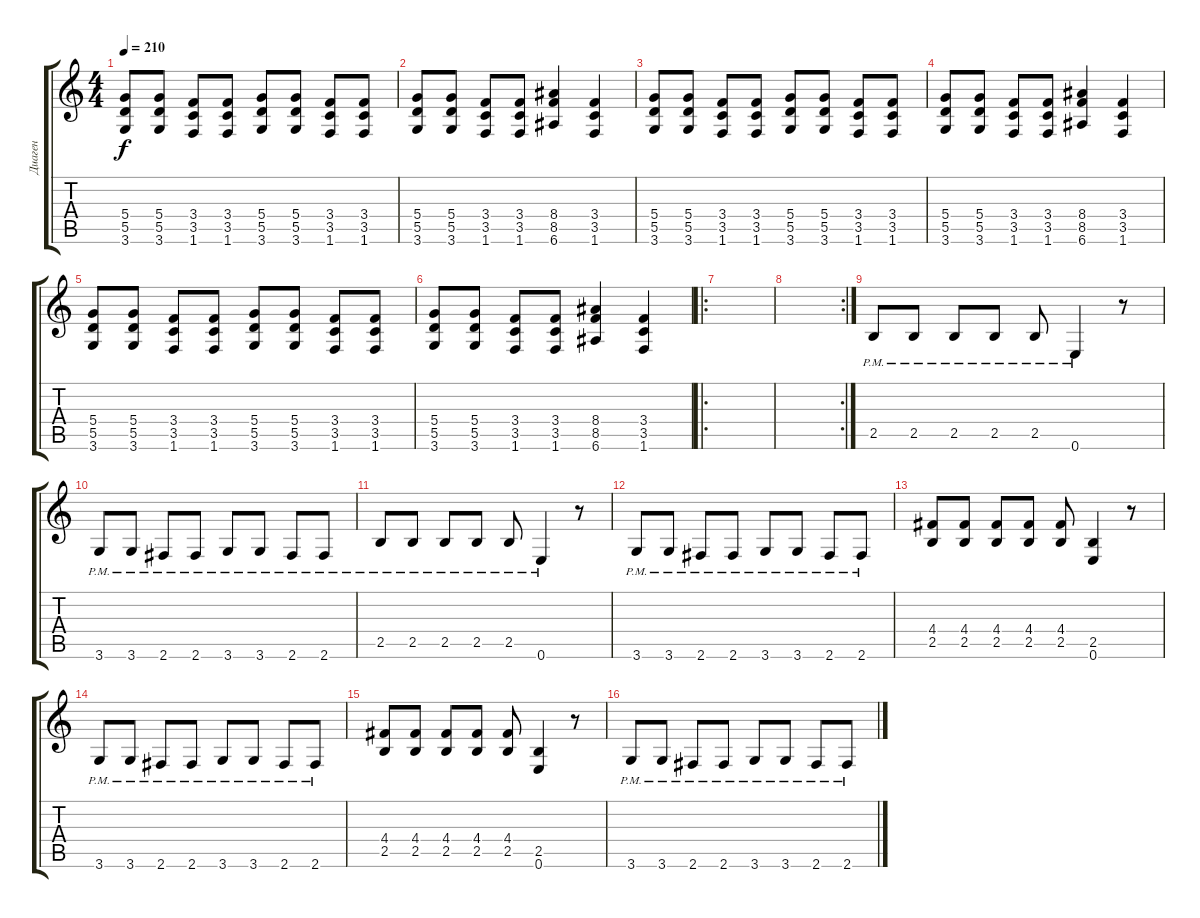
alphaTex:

\track ("Диаген" "Диаген") {instrument distortionguitar}
\staff {score tabs}
\tuning (E4 B3 G3 D3 A2 E2) {hide}
\ts (4 4)
\tempo 210
\clef g2
\ks c
(5.4 5.5 3.6).8{dy f} (5.4 5.5 3.6).8 (3.4 3.5 1.6).8 (3.4 3.5 1.6).8 (5.4 5.5 3.6).8 (5.4 5.5 3.6).8 (3.4 3.5 1.6).8 (3.4 3.5 1.6).8 |
(5.4 5.5 3.6).8 (5.4 5.5 3.6).8 (3.4 3.5 1.6).8 (3.4 3.5 1.6).8 (8.4 8.5 6.6).4 (3.4 3.5 1.6).4 |
(5.4 5.5 3.6).8 (5.4 5.5 3.6).8 (3.4 3.5 1.6).8 (3.4 3.5 1.6).8 (5.4 5.5 3.6).8 (5.4 5.5 3.6).8 (3.4 3.5 1.6).8 (3.4 3.5 1.6).8 |
(5.4 5.5 3.6).8 (5.4 5.5 3.6).8 (3.4 3.5 1.6).8 (3.4 3.5 1.6).8 (8.4 8.5 6.6).4 (3.4 3.5 1.6).4 |
(5.4 5.5 3.6).8 (5.4 5.5 3.6).8 (3.4 3.5 1.6).8 (3.4 3.5 1.6).8 (5.4 5.5 3.6).8 (5.4 5.5 3.6).8 (3.4 3.5 1.6).8 (3.4 3.5 1.6).8 |
(5.4 5.5 3.6).8 (5.4 5.5 3.6).8 (3.4 3.5 1.6).8 (3.4 3.5 1.6).8 (8.4 8.5 6.6).4 (3.4 3.5 1.6).4 |
\ro
|
\rc 2
|
2.5{pm}.8 2.5{pm}.8 2.5{pm}.8 2.5{pm}.8 2.5{pm}.8 0.6{pm}.4 r.8 |
3.6{pm}.8 3.6{pm}.8 2.6{pm}.8 2.6{pm}.8 3.6{pm}.8 3.6{pm}.8 2.6{pm}.8 2.6{pm}.8 |
2.5{pm}.8 2.5{pm}.8 2.5{pm}.8 2.5{pm}.8 2.5{pm}.8 0.6{pm}.4 r.8 |
3.6{pm}.8 3.6{pm}.8 2.6{pm}.8 2.6{pm}.8 3.6{pm}.8 3.6{pm}.8 2.6{pm}.8 2.6{pm}.8 |
(4.4 2.5).8 (4.4 2.5).8 (4.4 2.5).8 (4.4 2.5).8 (4.4 2.5).8 (2.5 0.6).4 r.8 |
3.6{pm}.8 3.6{pm}.8 2.6{pm}.8 2.6{pm}.8 3.6{pm}.8 3.6{pm}.8 2.6{pm}.8 2.6{pm}.8 |
(4.4 2.5).8 (4.4 2.5).8 (4.4 2.5).8 (4.4 2.5).8 (4.4 2.5).8 (2.5 0.6).4 r.8 |
3.6{pm}.8 3.6{pm}.8 2.6{pm}.8 2.6{pm}.8 3.6{pm}.8 3.6{pm}.8 2.6{pm}.8 2.6{pm}.8
